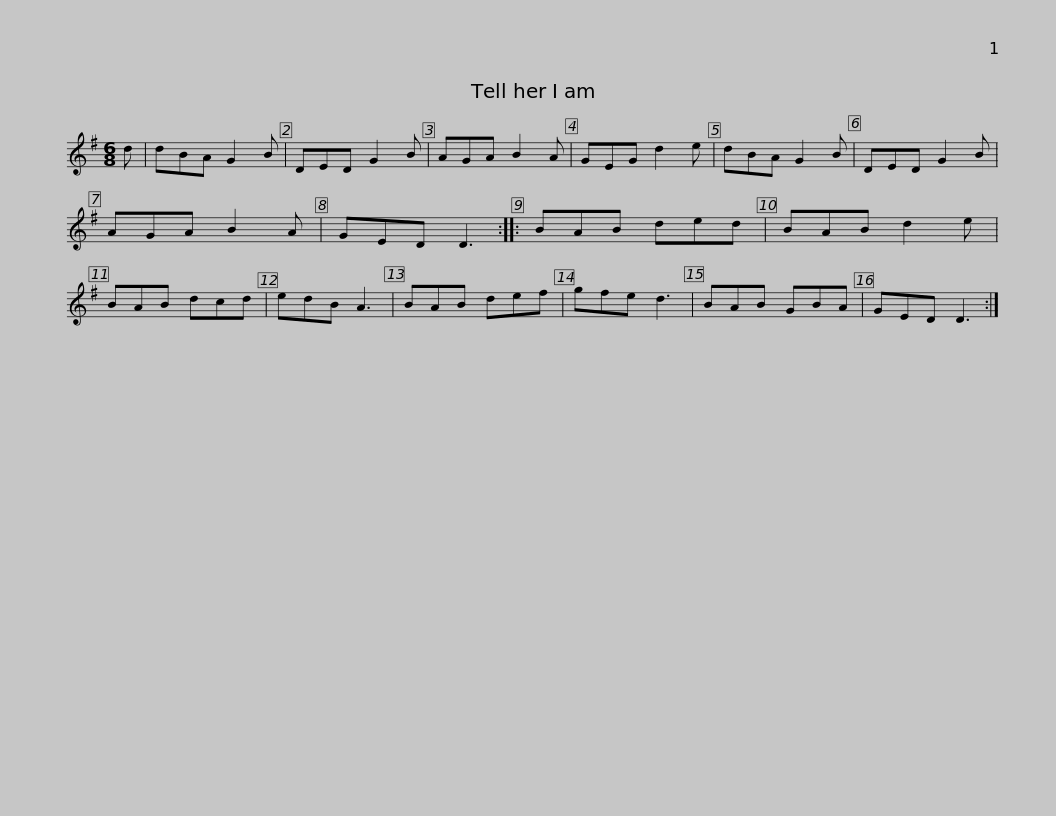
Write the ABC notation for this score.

X:1
L:1/8
M:6/8
I:linebreak $
K:G
V:1 treble
V:1
 d | dBA G2 B | DED G2 B | AGA B2 A | GEG d2 e | %5
 dBA G2 B | DED G2 B | AGA B2 A | GED D3 ::$ BAB ded | %10
 BAB d2 e | BAB dcd | edB A3 | BAB def | gfe d3 | %15
 BAB GBA | GED D3 :| %17
